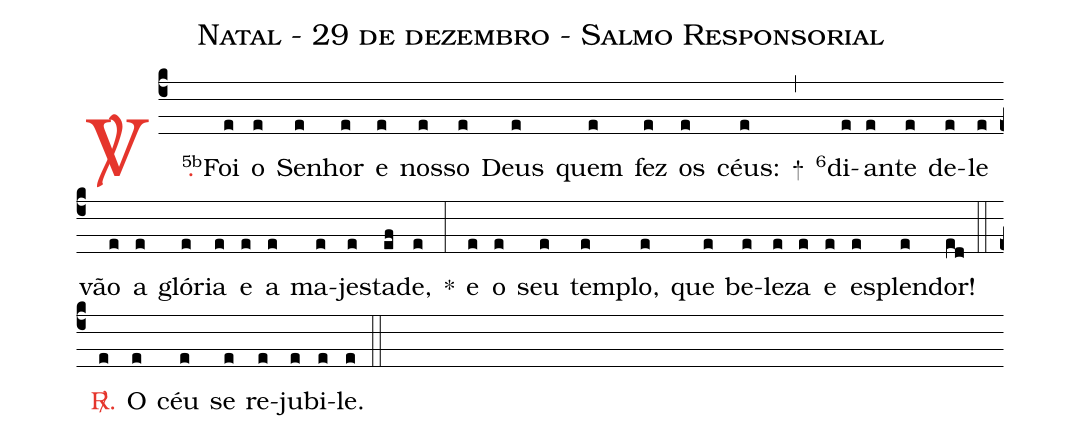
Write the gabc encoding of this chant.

name: Natal - 29 de dezembro - Salmo Responsorial;
%%
(c4)

<c><sp>V/</sp>.</c>() <v>\VSup{5b}</v>Foi(e) o(e) Se(e)nhor(e) e(e) nos(e)so(e) Deus(e) quem(e) fez(e) os(e) céus:(e) +(,)
<v>\VSup{6}</v>di(e)an(e)te(e) de(e)le(e) vão(e) a(e) gló(e)ria(e) e(e) a(e) ma(e)jes(e)ta(ef)de,(e) *(:)
e(e) o(e) seu(e) tem(e)plo,(e) que(e) be(e)le(e)za(e) e(e) es(e)plen(e)dor!(ed)

(::)

<c><sp>R/</sp>.</c>(e) O(e) céu(e) se(e) re(e)ju(e)bi(e)le.(e)

(::)
